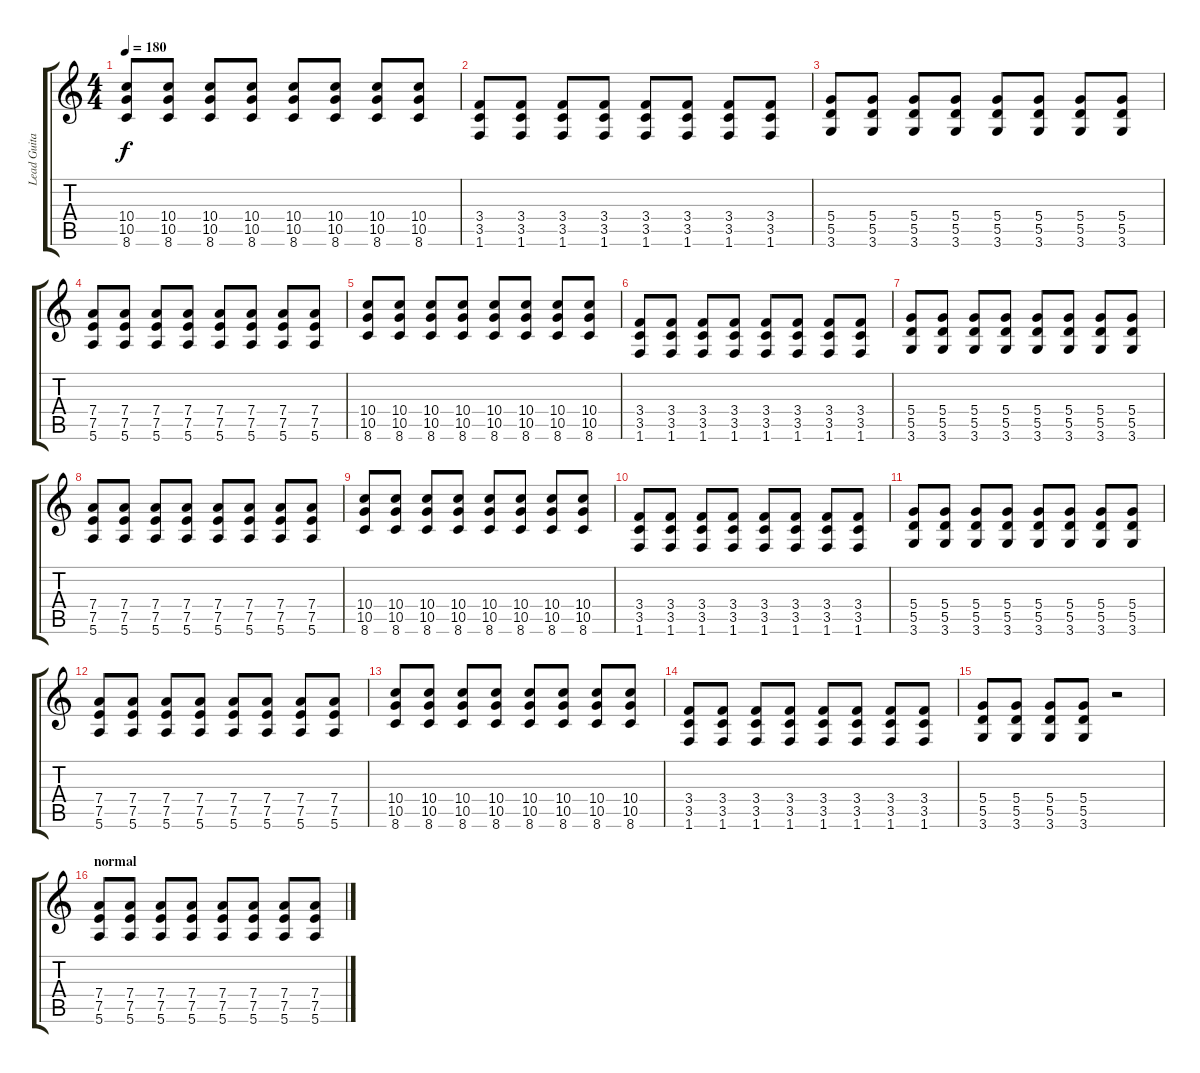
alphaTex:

\track ("Lead Guitar" "Lead Guita") {instrument distortionguitar}
\staff {score tabs}
\tuning (E4 B3 G3 D3 A2 E2) {hide}
\ts (4 4)
\tempo 180
\clef g2
\ks c
(10.4 10.5 8.6).8{dy f} (10.4 10.5 8.6).8 (10.4 10.5 8.6).8 (10.4 10.5 8.6).8 (10.4 10.5 8.6).8 (10.4 10.5 8.6).8 (10.4 10.5 8.6).8 (10.4 10.5 8.6).8 |
(3.4 3.5 1.6).8 (3.4 3.5 1.6).8 (3.4 3.5 1.6).8 (3.4 3.5 1.6).8 (3.4 3.5 1.6).8 (3.4 3.5 1.6).8 (3.4 3.5 1.6).8 (3.4 3.5 1.6).8 |
(5.4 5.5 3.6).8 (5.4 5.5 3.6).8 (5.4 5.5 3.6).8 (5.4 5.5 3.6).8 (5.4 5.5 3.6).8 (5.4 5.5 3.6).8 (5.4 5.5 3.6).8 (5.4 5.5 3.6).8 |
(7.4 7.5 5.6).8 (7.4 7.5 5.6).8 (7.4 7.5 5.6).8 (7.4 7.5 5.6).8 (7.4 7.5 5.6).8 (7.4 7.5 5.6).8 (7.4 7.5 5.6).8 (7.4 7.5 5.6).8 |
(10.4 10.5 8.6).8 (10.4 10.5 8.6).8 (10.4 10.5 8.6).8 (10.4 10.5 8.6).8 (10.4 10.5 8.6).8 (10.4 10.5 8.6).8 (10.4 10.5 8.6).8 (10.4 10.5 8.6).8 |
(3.4 3.5 1.6).8 (3.4 3.5 1.6).8 (3.4 3.5 1.6).8 (3.4 3.5 1.6).8 (3.4 3.5 1.6).8 (3.4 3.5 1.6).8 (3.4 3.5 1.6).8 (3.4 3.5 1.6).8 |
(5.4 5.5 3.6).8 (5.4 5.5 3.6).8 (5.4 5.5 3.6).8 (5.4 5.5 3.6).8 (5.4 5.5 3.6).8 (5.4 5.5 3.6).8 (5.4 5.5 3.6).8 (5.4 5.5 3.6).8 |
(7.4 7.5 5.6).8 (7.4 7.5 5.6).8 (7.4 7.5 5.6).8 (7.4 7.5 5.6).8 (7.4 7.5 5.6).8 (7.4 7.5 5.6).8 (7.4 7.5 5.6).8 (7.4 7.5 5.6).8 |
(10.4 10.5 8.6).8 (10.4 10.5 8.6).8 (10.4 10.5 8.6).8 (10.4 10.5 8.6).8 (10.4 10.5 8.6).8 (10.4 10.5 8.6).8 (10.4 10.5 8.6).8 (10.4 10.5 8.6).8 |
(3.4 3.5 1.6).8 (3.4 3.5 1.6).8 (3.4 3.5 1.6).8 (3.4 3.5 1.6).8 (3.4 3.5 1.6).8 (3.4 3.5 1.6).8 (3.4 3.5 1.6).8 (3.4 3.5 1.6).8 |
(5.4 5.5 3.6).8 (5.4 5.5 3.6).8 (5.4 5.5 3.6).8 (5.4 5.5 3.6).8 (5.4 5.5 3.6).8 (5.4 5.5 3.6).8 (5.4 5.5 3.6).8 (5.4 5.5 3.6).8 |
(7.4 7.5 5.6).8 (7.4 7.5 5.6).8 (7.4 7.5 5.6).8 (7.4 7.5 5.6).8 (7.4 7.5 5.6).8 (7.4 7.5 5.6).8 (7.4 7.5 5.6).8 (7.4 7.5 5.6).8 |
(10.4 10.5 8.6).8 (10.4 10.5 8.6).8 (10.4 10.5 8.6).8 (10.4 10.5 8.6).8 (10.4 10.5 8.6).8 (10.4 10.5 8.6).8 (10.4 10.5 8.6).8 (10.4 10.5 8.6).8 |
(3.4 3.5 1.6).8 (3.4 3.5 1.6).8 (3.4 3.5 1.6).8 (3.4 3.5 1.6).8 (3.4 3.5 1.6).8 (3.4 3.5 1.6).8 (3.4 3.5 1.6).8 (3.4 3.5 1.6).8 |
(5.4 5.5 3.6).8 (5.4 5.5 3.6).8 (5.4 5.5 3.6).8 (5.4 5.5 3.6).8 r.2 |
\section ("" "normal")
(7.4 7.5 5.6).8{instrument distortionguitar} (7.4 7.5 5.6).8 (7.4 7.5 5.6).8 (7.4 7.5 5.6).8 (7.4 7.5 5.6).8 (7.4 7.5 5.6).8 (7.4 7.5 5.6).8 (7.4 7.5 5.6).8
